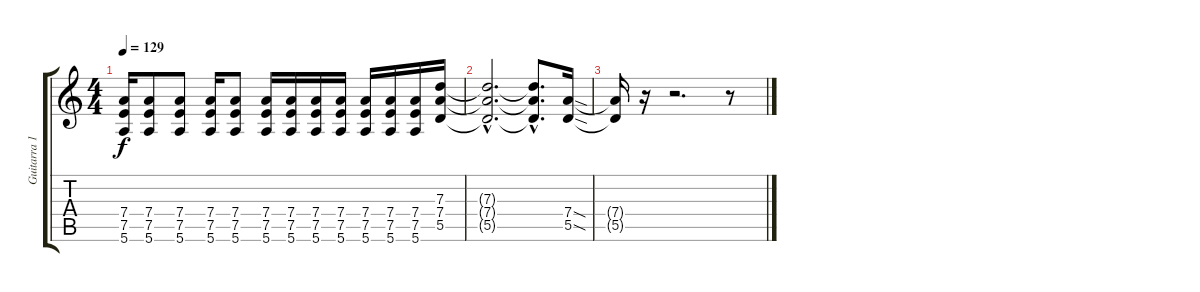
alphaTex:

\track ("Guitarra 1 - Mathias" "Guitarra 1") {instrument overdrivenguitar}
\staff {score tabs}
\tuning (E4 B3 G3 D3 A2 E2) {hide}
\ts (4 4)
\tempo 129
\clef g2
\ks c
(7.4{t} 7.5{t} 5.6{t}).16{dy f} (7.4 7.5 5.6).8 (7.4 7.5 5.6).8 (7.4 7.5 5.6).16 (7.4 7.5 5.6).8 (7.4 7.5 5.6).16 (7.4 7.5 5.6).16 (7.4 7.5 5.6).16 (7.4 7.5 5.6).16 (7.4 7.5 5.6).16 (7.4 7.5 5.6).16 (7.4 7.5 5.6).16 (7.3 7.4 5.5).16 |
(7.3{hac t} 7.4{hac t} 5.5{hac t}).2{d} (7.3{hac t} 7.4{hac t} 5.5{hac t}).8{d} (7.4{sod} 5.5{sod}).16 |
(7.4{t} 5.5{t}).16 r.16 r.2{d} r.8
